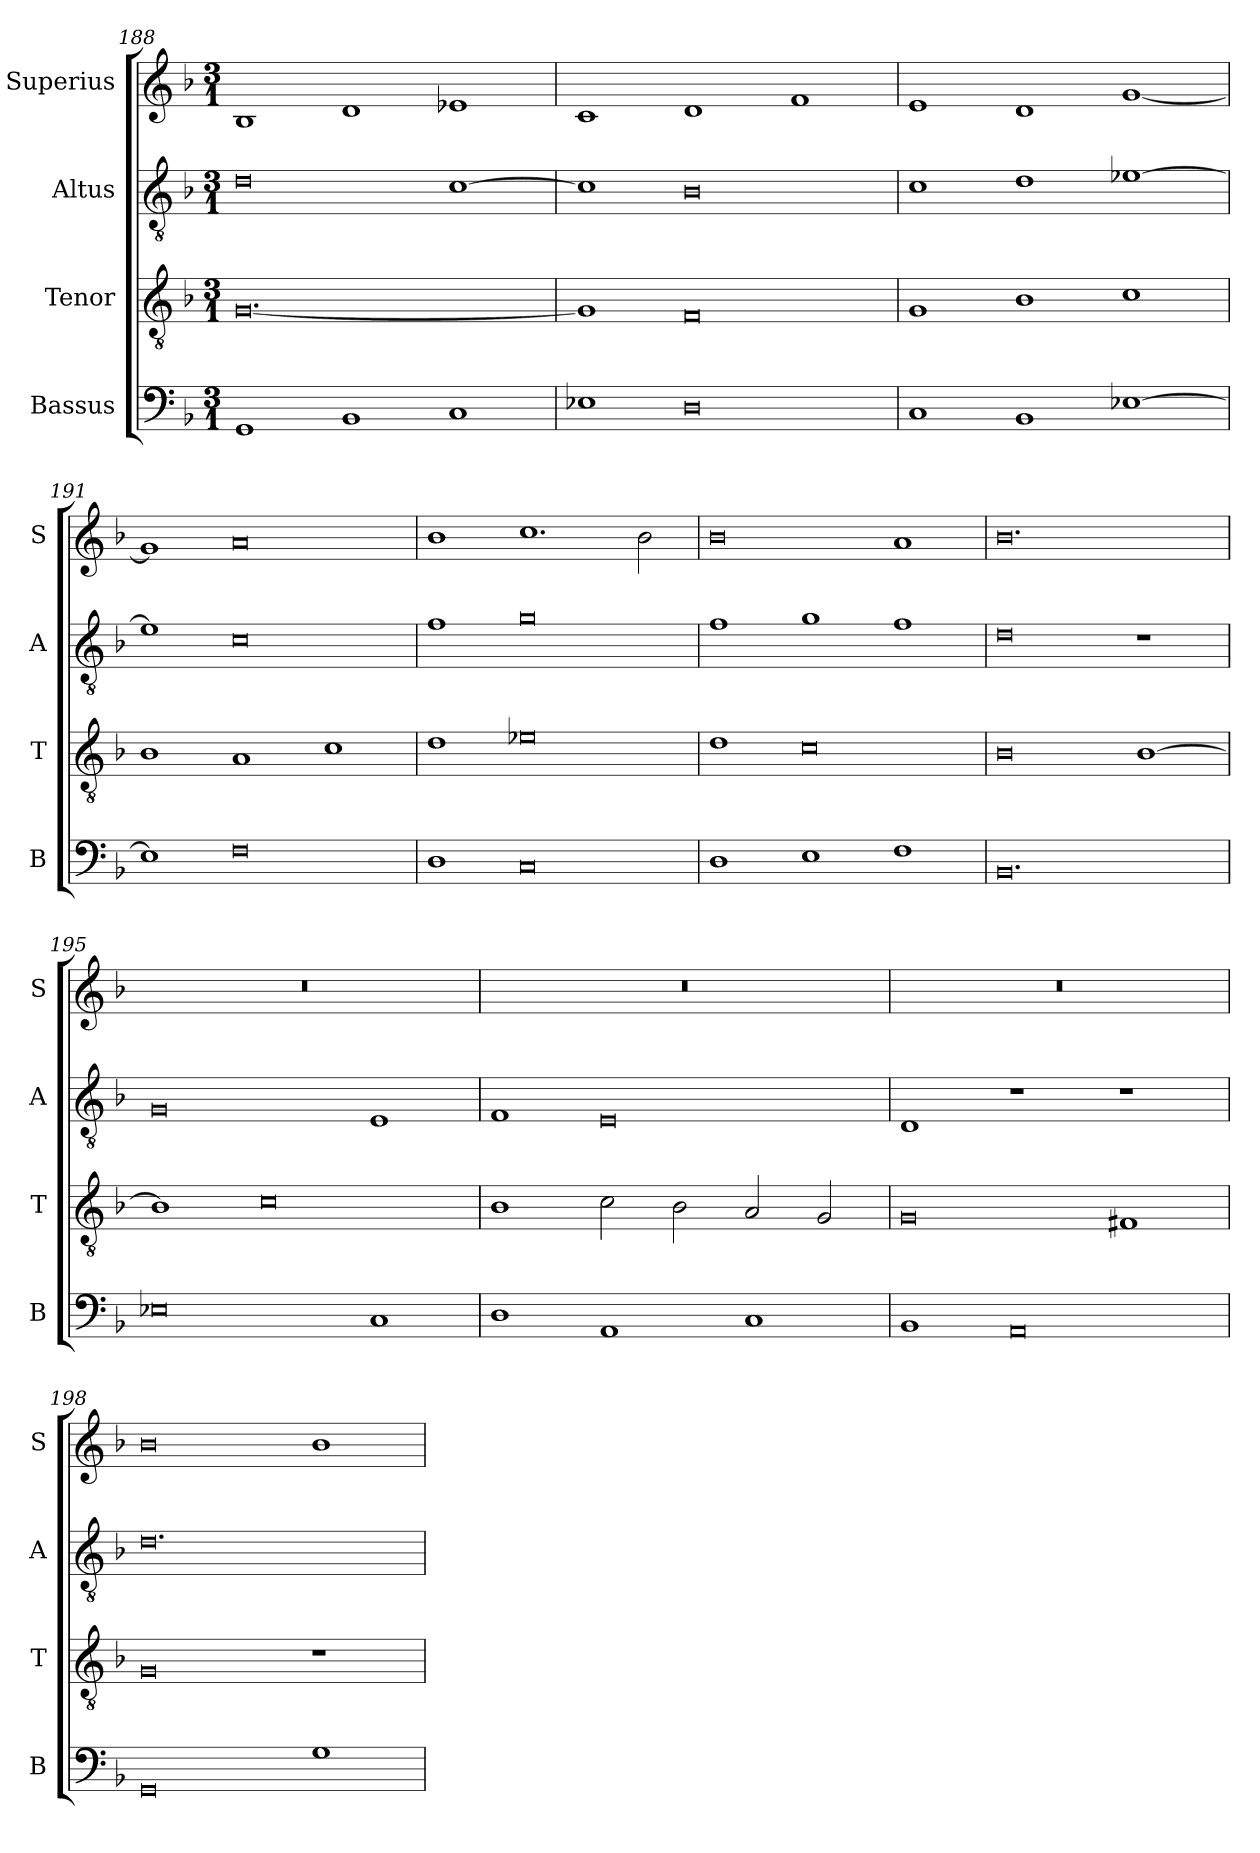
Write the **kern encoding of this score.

**kern	**kern	**kern	**kern
*part4	*part3	*part2	*part1
*staff4	*staff3	*staff2	*staff1
*I"Bassus	*I"Tenor	*I"Altus	*I"Superius
*I'B	*I'T	*I'A	*I'S
*clefF4	*clefGv2	*clefGv2	*clefG2
*k[b-]	*k[b-]	*k[b-]	*k[b-]
*M3/1	*M3/1	*M3/1	*M3/1
=188	=188	=188	=188
1GG	[0.G	0d	1B-
1BB-	.	.	1d
1C	.	[1c	1e-X
=189	=189	=189	=189
1E-X	1G]	1c]	1c
0D	0F	0B-	1d
.	.	.	1f
=190	=190	=190	=190
1C	1G	1c	1e
1BB-	1B-	1d	1d
[1E-X	1c	[1e-X	[1g
=191	=191	=191	=191
1E-]	1B-	1e-]	1g]
0F	1A	0c	0a
.	1c	.	.
=192	=192	=192	=192
1D	1d	1f	1b-
0C	0e-X	0g	1.cc
.	.	.	2b-\
=193	=193	=193	=193
1D	1d	1f	0b-
1E	0c	1g	.
1F	.	1f	1a
=194	=194	=194	=194
0.BB-	0B-	0d	0.b-
.	[1B-	1r	.
=195	=195	=195	=195
0E-X	1B-]	0G	0.r
.	0c	.	.
1C	.	1E	.
=196	=196	=196	=196
1D	1B-	1F	0.r
1AA	2c\	0E	.
.	2B-\	.	.
1C	2A/	.	.
.	2G/	.	.
=197	=197	=197	=197
1BB-	0G	1D	0.r
0AA	.	1r	.
.	1F#X	1r	.
=198	=198	=198	=198
0GG	0G	0.d	0b-
1G	1r	.	1b-
=	=	=	=
*-	*-	*-	*-
